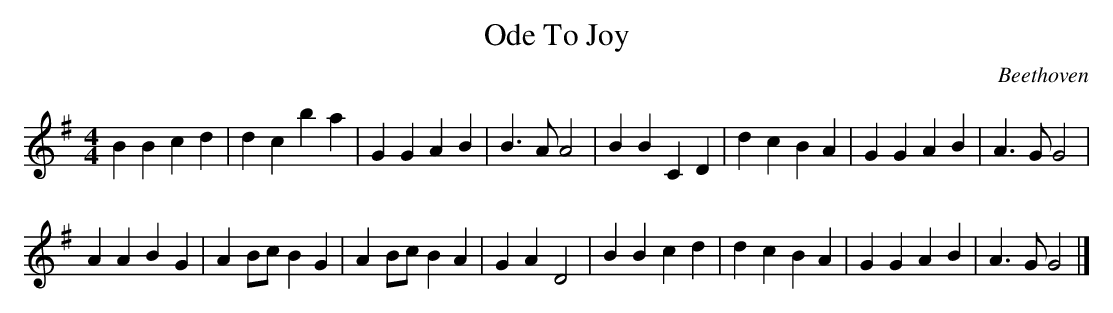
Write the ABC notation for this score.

X:1
T: Ode To Joy
C: Beethoven
M: 4/4
L: 1/4
K: G major
BBcd | dcba | GGAB | B>A A2 | BBCD | dcBA | GGAB | A>G G2 |
AABG | AB/c/ BG | A B/c/ B A | GA D2 | BBcd | dcBA | GGAB | A>G G2 |]
